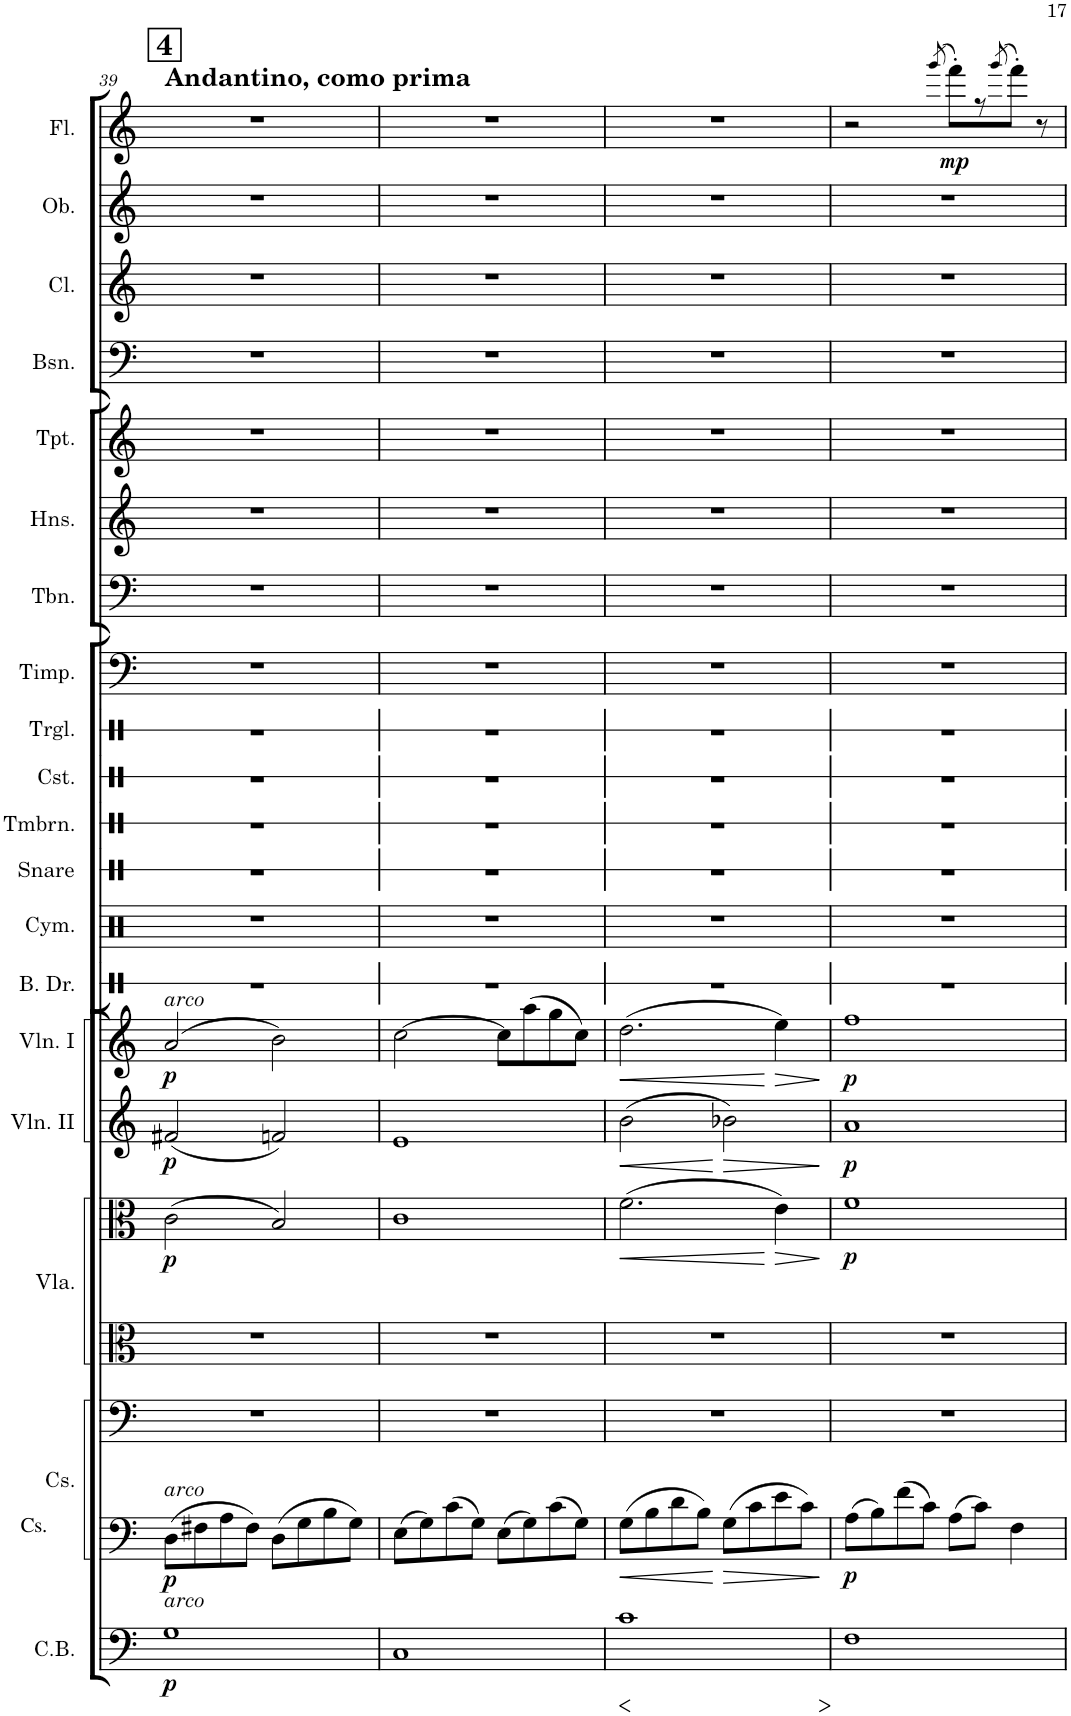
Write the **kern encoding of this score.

**kern	**dynam	**kern	**kern	**dynam	**kern	**kern	**dynam	**kern	**dynam	**kern	**dynam	**kern	**kern	**kern	**kern	**kern	**kern	**kern	**kern	**kern	**kern	**kern	**kern	**kern	**kern	**dynam
*part19	*part19	*part18	*part18	*part18	*part17	*part17	*part17	*part16	*part16	*part15	*part15	*part14	*part13	*part12	*part11	*part10	*part9	*part8	*part7	*part6	*part5	*part4	*part3	*part2	*part1	*part1
*staff21	*staff21	*staff20	*staff19	*staff19/20	*staff18	*staff17	*staff17/18	*staff16	*staff16	*staff15	*staff15	*staff14	*staff13	*staff12	*staff11	*staff10	*staff9	*staff8	*staff7	*staff6	*staff5	*staff4	*staff3	*staff2	*staff1	*staff1
*I"Contrabass	*	*I"Violoncellos	*	*	*I"Viola	*	*	*I"Violin II	*	*I"Violin I	*	*I"Bass Drum	*I"Cymbals	*I"Snare Drum	*I"Tambourine	*I"Castanets	*I"Triangle	*I"Timpani	*I"Trombone	*I"3 Horns	*I"Trumpet	*I"Bassoon	*I"Clarinet	*I"Oboe	*I"Flute	*
*I'C.B.	*	*	*	*	*I'Vla.	*	*	*I'Vln. II	*	*I'Vln. I	*	*I'B. Dr.	*I'Cym.	*I'Snare	*I'Tmbrn.	*I'Cst.	*I'Trgl.	*I'Timp.	*I'Tbn.	*I'Hns.	*I'Tpt.	*I'Bsn.	*I'Cl.	*I'Ob.	*I'Fl.	*
!!LO:PB:g=z
*clefF4	*	*clefF4	*clefF4	*	*clefC3	*clefC3	*	*clefG2	*	*clefG2	*	*clefX	*clefX	*clefX	*clefX	*clefX	*clefX	*clefF4	*clefF4	*clefG2	*clefG2	*clefF4	*clefG2	*clefG2	*clefG2	*
*Trd7c12	*	*	*	*	*	*	*	*	*	*	*	*	*	*	*	*	*	*	*	*Trd4c7	*Trd1c2	*	*Trd1c2	*	*	*
*k[]	*	*k[]	*k[]	*	*k[]	*k[]	*	*k[]	*	*k[]	*	*k[]	*k[]	*k[]	*k[]	*k[]	*k[]	*k[]	*k[]	*k[]	*k[]	*k[]	*k[]	*k[]	*k[]	*
*M4/4	*	*M4/4	*M4/4	*	*M4/4	*M4/4	*	*M4/4	*	*M4/4	*	*M4/4	*M4/4	*M4/4	*M4/4	*M4/4	*M4/4	*M4/4	*M4/4	*M4/4	*M4/4	*M4/4	*M4/4	*M4/4	*M4/4	*
!!LO:REH:place=s1:a:B:cj:fs=14:t=4
=39	=39	=39	=39	=39	=39	=39	=39	=39	=39	=39	=39	=39	=39	=39	=39	=39	=39	=39	=39	=39	=39	=39	=39	=39	=39	=39
!	!	!	!	!	!	!	!	!	!	!	!	!	!	!	!	!	!	!	!	!	!	!	!	!	!LO:TX:a:B:t=Andantino, como prima	!
!	!	!	!	!	!	!	!	!	!	!LO:TX:a:i:t=arco	!	!	!	!	!	!	!	!	!	!	!	!	!	!	!	!
!	!	!LO:TX:a:t=Cs.	!	!	!	!	!	!	!	!	!	!	!	!	!	!	!	!	!	!	!	!	!	!	!	!
!	!	!LO:TX:a:i:t=arco	!	!	!	!	!	!	!	!	!	!	!	!	!	!	!	!	!	!	!	!	!	!	!	!
!LO:TX:a:i:t=arco	!	!	!	!	!	!	!	!	!	!	!	!	!	!	!	!	!	!	!	!	!	!	!	!	!	!
!	!LO:DY:b	!	!	!LO:DY:b=2	!	!	!LO:DY:b	!	!LO:DY:b	!	!LO:DY:b	!	!	!	!	!	!	!	!	!	!	!	!	!	!	!
1G	p	8D\L	1r	p	1r	(2c\	p	(2f#X/	p	(2a/	p	1r	1r	1r	1r	1r	1r	1r	1r	1r	1r	1r	1r	1r	1r	.
.	.	8F#X\	.	.	.	.	.	.	.	.	.	.	.	.	.	.	.	.	.	.	.	.	.	.	.	.
.	.	8A\	.	.	.	.	.	.	.	.	.	.	.	.	.	.	.	.	.	.	.	.	.	.	.	.
.	.	8F#\J	.	.	.	.	.	.	.	.	.	.	.	.	.	.	.	.	.	.	.	.	.	.	.	.
.	.	8D\L	.	.	.	2B/)	.	2fn/)	.	2b\)	.	.	.	.	.	.	.	.	.	.	.	.	.	.	.	.
.	.	8G\	.	.	.	.	.	.	.	.	.	.	.	.	.	.	.	.	.	.	.	.	.	.	.	.
.	.	8B\	.	.	.	.	.	.	.	.	.	.	.	.	.	.	.	.	.	.	.	.	.	.	.	.
.	.	8G\J	.	.	.	.	.	.	.	.	.	.	.	.	.	.	.	.	.	.	.	.	.	.	.	.
=40	=40	=40	=40	=40	=40	=40	=40	=40	=40	=40	=40	=40	=40	=40	=40	=40	=40	=40	=40	=40	=40	=40	=40	=40	=40	=40
1C	.	8E\L	1r	.	1r	1c	.	1e	.	[2cc\	.	1r	1r	1r	1r	1r	1r	1r	1r	1r	1r	1r	1r	1r	1r	.
.	.	8G\	.	.	.	.	.	.	.	.	.	.	.	.	.	.	.	.	.	.	.	.	.	.	.	.
.	.	8c\	.	.	.	.	.	.	.	.	.	.	.	.	.	.	.	.	.	.	.	.	.	.	.	.
.	.	8G\J	.	.	.	.	.	.	.	.	.	.	.	.	.	.	.	.	.	.	.	.	.	.	.	.
.	.	8E\L	.	.	.	.	.	.	.	8cc\L]	.	.	.	.	.	.	.	.	.	.	.	.	.	.	.	.
.	.	8G\	.	.	.	.	.	.	.	(8aa\	.	.	.	.	.	.	.	.	.	.	.	.	.	.	.	.
.	.	8c\	.	.	.	.	.	.	.	8gg\	.	.	.	.	.	.	.	.	.	.	.	.	.	.	.	.
.	.	8G\J	.	.	.	.	.	.	.	8cc\J)	.	.	.	.	.	.	.	.	.	.	.	.	.	.	.	.
=41	=41	=41	=41	=41	=41	=41	=41	=41	=41	=41	=41	=41	=41	=41	=41	=41	=41	=41	=41	=41	=41	=41	=41	=41	=41	=41
!	!LO:HP:b	!	!	!	!	!	!	!	!	!	!	!	!	!	!	!	!	!	!	!	!	!	!	!	!	!
!	!LO:HP:n=1:b	!	!	!	!	!	!LO:HP:b	!	!LO:HP:b	!	!LO:HP:b	!	!	!	!	!	!	!	!	!	!	!	!	!	!	!
1c	< >	8G\L	1r	.	1r	(2.f\	<	(2b\	<	(2.dd\	<	1r	1r	1r	1r	1r	1r	1r	1r	1r	1r	1r	1r	1r	1r	.
.	.	8B\	.	.	.	.	.	.	.	.	.	.	.	.	.	.	.	.	.	.	.	.	.	.	.	.
.	.	8d\	.	.	.	.	.	.	.	.	.	.	.	.	.	.	.	.	.	.	.	.	.	.	.	.
.	.	8B\J	.	.	.	.	.	.	.	.	.	.	.	.	.	.	.	.	.	.	.	.	.	.	.	.
!	!	!	!	!	!	!	!	!	!LO:HP:n=1:b	!	!	!	!	!	!	!	!	!	!	!	!	!	!	!	!	!
.	.	8G\L	.	.	.	.	.	2b-X\)	[ >	.	.	.	.	.	.	.	.	.	.	.	.	.	.	.	.	.
.	.	8c\	.	.	.	.	.	.	.	.	.	.	.	.	.	.	.	.	.	.	.	.	.	.	.	.
!	!	!	!	!	!	!	!LO:HP:n=1:b	!	!	!	!LO:HP:n=1:b	!	!	!	!	!	!	!	!	!	!	!	!	!	!	!
.	.	8e\	.	.	.	4e\)	[ >	.	.	4ee\)	[ >	.	.	.	.	.	.	.	.	.	.	.	.	.	.	.
.	.	8c\J	.	.	.	.	.	.	.	.	.	.	.	.	.	.	.	.	.	.	.	.	.	.	.	.
.	[	.	.	.	.	.	]	.	]	.	]	.	.	.	.	.	.	.	.	.	.	.	.	.	.	.
=42	=42	=42	=42	=42	=42	=42	=42	=42	=42	=42	=42	=42	=42	=42	=42	=42	=42	=42	=42	=42	=42	=42	=42	=42	=42	=42
!	!	!	!	!LO:DY:b=2	!	!	!LO:DY:b	!	!LO:DY:b	!	!LO:DY:b	!	!	!	!	!	!	!	!	!	!	!	!	!	!	!
1F	.	8A\L	1r	p	1r	1f	p	1a	p	1ff	p	1r	1r	1r	1r	1r	1r	1r	1r	1r	1r	1r	1r	1r	2r	.
.	.	8B\	.	.	.	.	.	.	.	.	.	.	.	.	.	.	.	.	.	.	.	.	.	.	.	.
.	.	8f\	.	.	.	.	.	.	.	.	.	.	.	.	.	.	.	.	.	.	.	.	.	.	.	.
.	.	8c\J	.	.	.	.	.	.	.	.	.	.	.	.	.	.	.	.	.	.	.	.	.	.	.	.
.	.	.	.	.	.	.	.	.	.	.	.	.	.	.	.	.	.	.	.	.	.	.	.	.	(>8qggg/	.
!	!	!	!	!	!	!	!	!	!	!	!	!	!	!	!	!	!	!	!	!	!	!	!	!	!	!LO:DY:b
.	.	8A\L	.	.	.	.	.	.	.	.	.	.	.	.	.	.	.	.	.	.	.	.	.	.	8fff'\L)	mp
.	.	8c\J	.	.	.	.	.	.	.	.	.	.	.	.	.	.	.	.	.	.	.	.	.	.	8r	.
.	.	.	.	.	.	.	.	.	.	.	.	.	.	.	.	.	.	.	.	.	.	.	.	.	(>8qggg/	.
.	.	4F\	.	.	.	.	.	.	.	.	.	.	.	.	.	.	.	.	.	.	.	.	.	.	8fff'\J)	.
.	.	.	.	.	.	.	.	.	.	.	.	.	.	.	.	.	.	.	.	.	.	.	.	.	8r	.
.	]	.	.	.	.	.	.	.	.	.	.	.	.	.	.	.	.	.	.	.	.	.	.	.	.	.
=	=	=	=	=	=	=	=	=	=	=	=	=	=	=	=	=	=	=	=	=	=	=	=	=	=	=
*-	*-	*-	*-	*-	*-	*-	*-	*-	*-	*-	*-	*-	*-	*-	*-	*-	*-	*-	*-	*-	*-	*-	*-	*-	*-	*-
